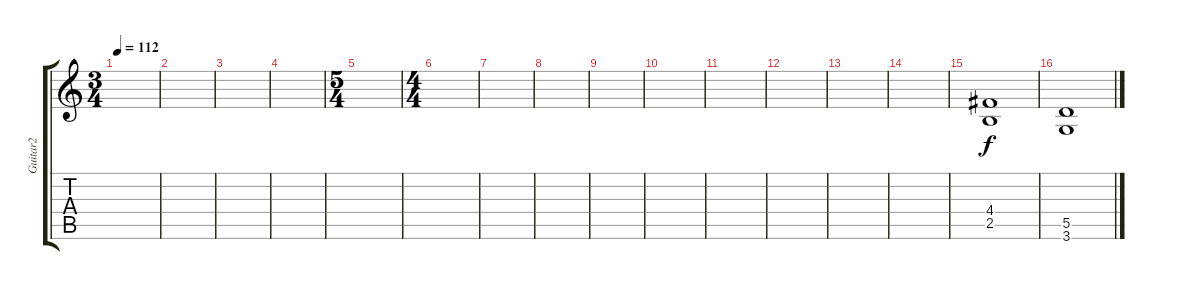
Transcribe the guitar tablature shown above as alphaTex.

\track ("Guitar2" "Guitar2") {instrument distortionguitar}
\staff {score tabs}
\tuning (E4 B3 G3 D3 A2 E2) {hide}
\ts (3 4)
\tempo 112
\clef g2
\ks c
|
|
|
|
\ts (5 4)
|
\ts (4 4)
|
|
|
|
|
|
|
|
|
(4.4 2.5).1{instrument distortionguitar} |
(5.5 3.6).1
